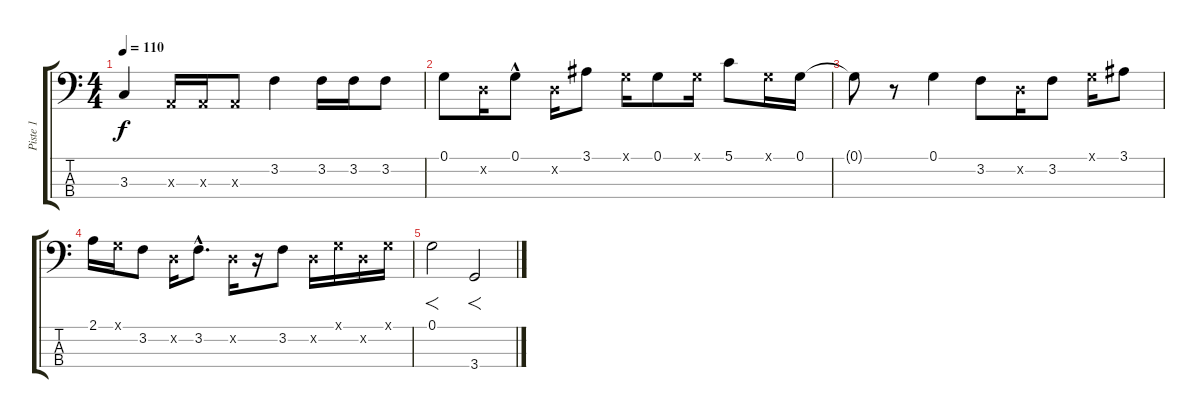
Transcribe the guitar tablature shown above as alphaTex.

\track ("Piste 1" "Piste 1") {instrument electricbasspick}
\staff {score tabs}
\tuning (G2 D2 A1 E1) {hide}
\ts (4 4)
\tempo 110
\clef f4
\ks c
3.3.4{dy f} 0.3{x}.16 0.3{x}.16 0.3{x}.8 3.2.4 3.2.16 3.2.16 3.2.8 |
0.1.8 0.2{x}.16 0.1{hac}.8 0.2{x}.16 3.1.8 0.1{x}.16 0.1.8 0.1{x}.16 5.1.8 0.1{x}.16 0.1.16 |
0.1{t}.8 r.8 0.1.4 3.2.8 0.2{x}.16 3.2.8 0.1{x}.16 3.1.8 |
2.1.16 0.1{x}.16 3.2.8 0.2{x}.16 3.2{hac}.8{d} 0.2{x}.16 r.16 3.2.8 0.2{x}.16 0.1{x}.16 0.2{x}.16 0.1{x}.16 |
0.1.2{f} 3.4.2{f}
